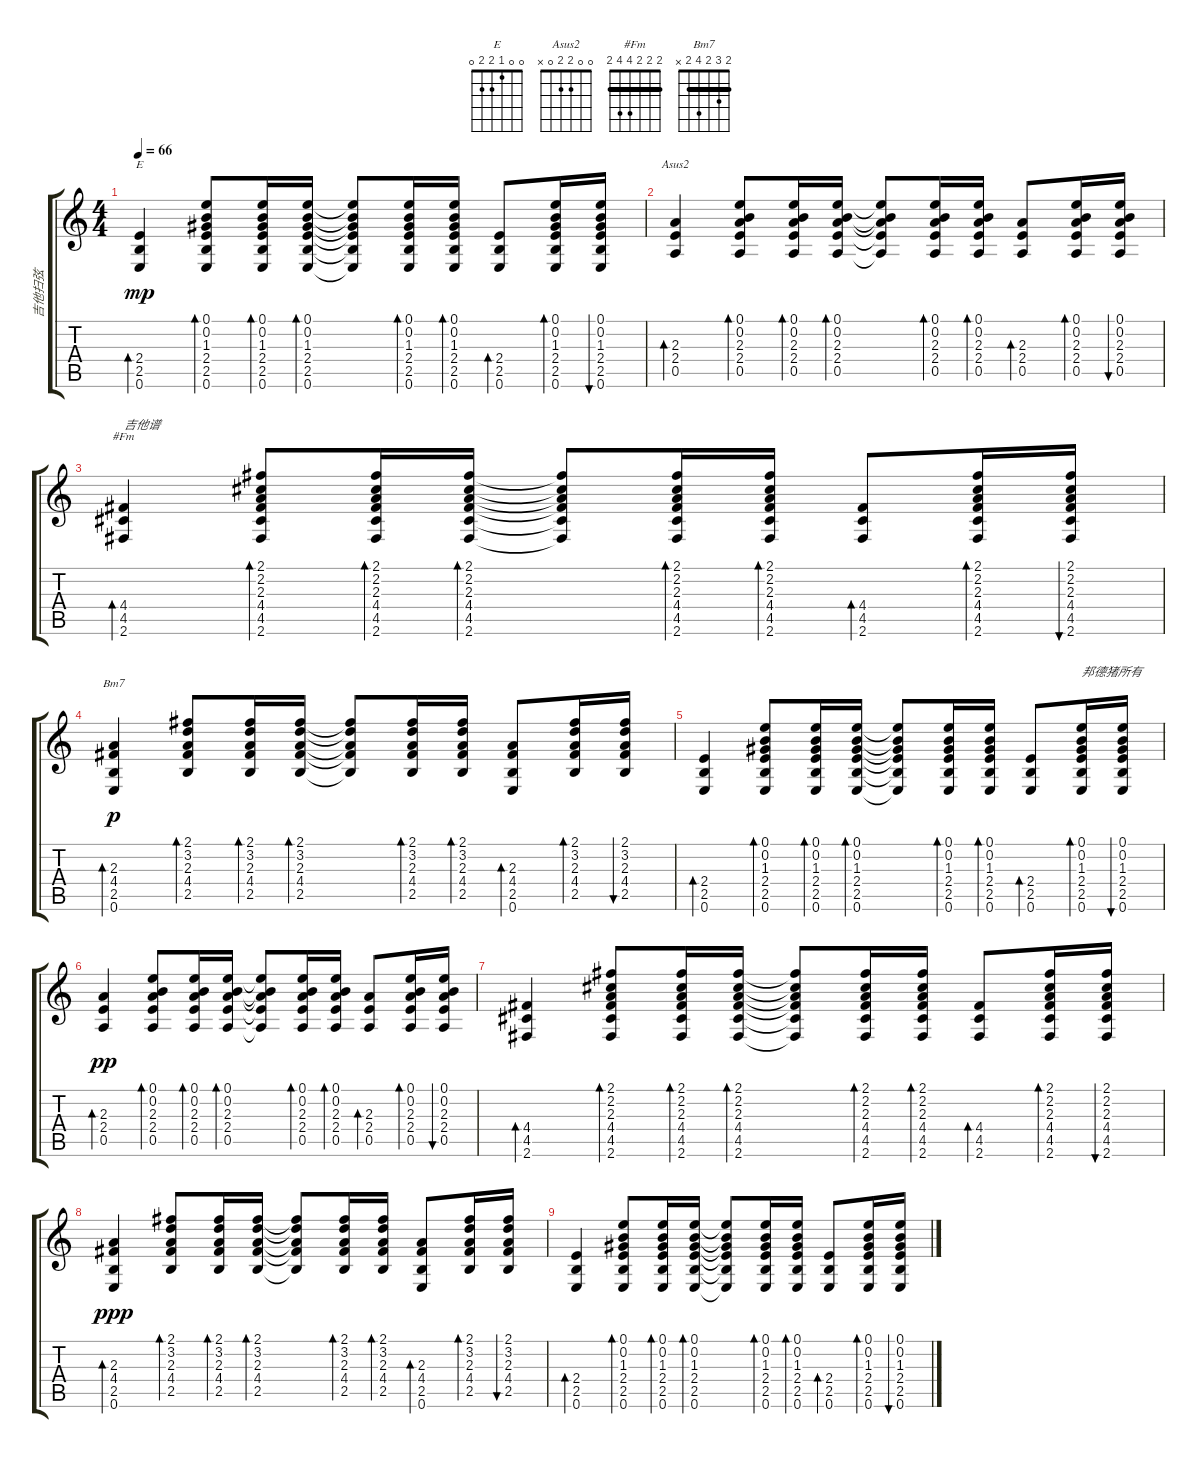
\track ("吉他扫弦" "吉他扫弦") {instrument acousticguitarsteel}
\staff {score tabs}
\tuning (E4 B3 G3 D3 A2 E2) {hide}
\chord ("E" 0 0 1 2 2 0)
\chord ("Asus2" 0 0 2 2 0 x)
\chord ("#Fm" 2 2 2 4 4 2) {barre 2}
\chord ("Bm7" 2 3 2 4 2 x) {barre 2}
\ts (4 4)
\tempo 66
\clef g2
\ks c
(2.4 2.5 0.6).4{bd 60 ch "E" dy mp} (0.1 0.2 1.3 2.4 2.5 0.6).8{bd 30} (0.1 0.2 1.3 2.4 2.5 0.6).16{bd 30} (0.1 0.2 1.3 2.4 2.5 0.6).16{bd 30} (0.1{t} 0.2{t} 1.3{t} 2.4{t} 2.5{t} 0.6{t}).8 (0.1 0.2 1.3 2.4 2.5 0.6).16{bd 30} (0.1 0.2 1.3 2.4 2.5 0.6).16{bd 30} (2.4 2.5 0.6).8{bd 30} (0.1 0.2 1.3 2.4 2.5 0.6).16{bd 30} (0.1 0.2 1.3 2.4 2.5 0.6).16{bu 30} |
(2.3 2.4 0.5).4{bd 60 ch "Asus2"} (0.1 0.2 2.3 2.4 0.5).8{bd 30} (0.1 0.2 2.3 2.4 0.5).16{bd 30} (0.1 0.2 2.3 2.4 0.5).16{bd 30} (0.1{t} 0.2{t} 2.3{t} 2.4{t} 0.5{t}).8 (0.1 0.2 2.3 2.4 0.5).16{bd 30} (0.1 0.2 2.3 2.4 0.5).16{bd 30} (2.3 2.4 0.5).8{bd 30} (0.1 0.2 2.3 2.4 0.5).16{bd 30} (0.1 0.2 2.3 2.4 0.5).16{bu 30} |
(4.4 4.5 2.6).4{bd 60 ch "#Fm" txt "吉他谱"} (2.1 2.2 2.3 4.4 4.5 2.6).8{bd 30} (2.1 2.2 2.3 4.4 4.5 2.6).16{bd 30} (2.1 2.2 2.3 4.4 4.5 2.6).16{bd 30} (2.1{t} 2.2{t} 2.3{t} 4.4{t} 4.5{t} 2.6{t}).8 (2.1 2.2 2.3 4.4 4.5 2.6).16{bd 30} (2.1 2.2 2.3 4.4 4.5 2.6).16{bd 30} (4.4 4.5 2.6).8{bd 30} (2.1 2.2 2.3 4.4 4.5 2.6).16{bd 30} (2.1 2.2 2.3 4.4 4.5 2.6).16{bu 30} |
(2.3 4.4 2.5 0.6).4{bd 30 ch "Bm7" dy p} (2.1 3.2 2.3 4.4 2.5).8{bd 30} (2.1 3.2 2.3 4.4 2.5).16{bd 30} (2.1 3.2 2.3 4.4 2.5).16{bd 30} (2.1{t} 3.2{t} 2.3{t} 4.4{t} 2.5{t}).8 (2.1 3.2 2.3 4.4 2.5).16{bd 30} (2.1 3.2 2.3 4.4 2.5).16{bd 30} (2.3 4.4 2.5 0.6).8{bd 30} (2.1 3.2 2.3 4.4 2.5).16{bd 30} (2.1 3.2 2.3 4.4 2.5).16{bu 30} |
(2.4 2.5 0.6).4{bd 60} (0.1 0.2 1.3 2.4 2.5 0.6).8{bd 30} (0.1 0.2 1.3 2.4 2.5 0.6).16{bd 30} (0.1 0.2 1.3 2.4 2.5 0.6).16{bd 30} (0.1{t} 0.2{t} 1.3{t} 2.4{t} 2.5{t} 0.6{t}).8 (0.1 0.2 1.3 2.4 2.5 0.6).16{bd 30} (0.1 0.2 1.3 2.4 2.5 0.6).16{bd 30} (2.4 2.5 0.6).8{bd 30} (0.1 0.2 1.3 2.4 2.5 0.6).16{bd 30 txt "邦德猪所有"} (0.1 0.2 1.3 2.4 2.5 0.6).16{bu 30} |
(2.3 2.4 0.5).4{bd 60 dy pp} (0.1 0.2 2.3 2.4 0.5).8{bd 30} (0.1 0.2 2.3 2.4 0.5).16{bd 30} (0.1 0.2 2.3 2.4 0.5).16{bd 30} (0.1{t} 0.2{t} 2.3{t} 2.4{t} 0.5{t}).8 (0.1 0.2 2.3 2.4 0.5).16{bd 30} (0.1 0.2 2.3 2.4 0.5).16{bd 30} (2.3 2.4 0.5).8{bd 30} (0.1 0.2 2.3 2.4 0.5).16{bd 30} (0.1 0.2 2.3 2.4 0.5).16{bu 30} |
(4.4 4.5 2.6).4{bd 60} (2.1 2.2 2.3 4.4 4.5 2.6).8{bd 30} (2.1 2.2 2.3 4.4 4.5 2.6).16{bd 30} (2.1 2.2 2.3 4.4 4.5 2.6).16{bd 30} (2.1{t} 2.2{t} 2.3{t} 4.4{t} 4.5{t} 2.6{t}).8 (2.1 2.2 2.3 4.4 4.5 2.6).16{bd 30} (2.1 2.2 2.3 4.4 4.5 2.6).16{bd 30} (4.4 4.5 2.6).8{bd 30} (2.1 2.2 2.3 4.4 4.5 2.6).16{bd 30} (2.1 2.2 2.3 4.4 4.5 2.6).16{bu 30} |
(2.3 4.4 2.5 0.6).4{bd 30 dy ppp} (2.1 3.2 2.3 4.4 2.5).8{bd 30} (2.1 3.2 2.3 4.4 2.5).16{bd 30} (2.1 3.2 2.3 4.4 2.5).16{bd 30} (2.1{t} 3.2{t} 2.3{t} 4.4{t} 2.5{t}).8 (2.1 3.2 2.3 4.4 2.5).16{bd 30} (2.1 3.2 2.3 4.4 2.5).16{bd 30} (2.3 4.4 2.5 0.6).8{bd 30} (2.1 3.2 2.3 4.4 2.5).16{bd 30} (2.1 3.2 2.3 4.4 2.5).16{bu 30} |
(2.4 2.5 0.6).4{bd 60} (0.1 0.2 1.3 2.4 2.5 0.6).8{bd 30} (0.1 0.2 1.3 2.4 2.5 0.6).16{bd 30} (0.1 0.2 1.3 2.4 2.5 0.6).16{bd 30} (0.1{t} 0.2{t} 1.3{t} 2.4{t} 2.5{t} 0.6{t}).8 (0.1 0.2 1.3 2.4 2.5 0.6).16{bd 30} (0.1 0.2 1.3 2.4 2.5 0.6).16{bd 30} (2.4 2.5 0.6).8{bd 30} (0.1 0.2 1.3 2.4 2.5 0.6).16{bd 30} (0.1 0.2 1.3 2.4 2.5 0.6).16{bu 30}
